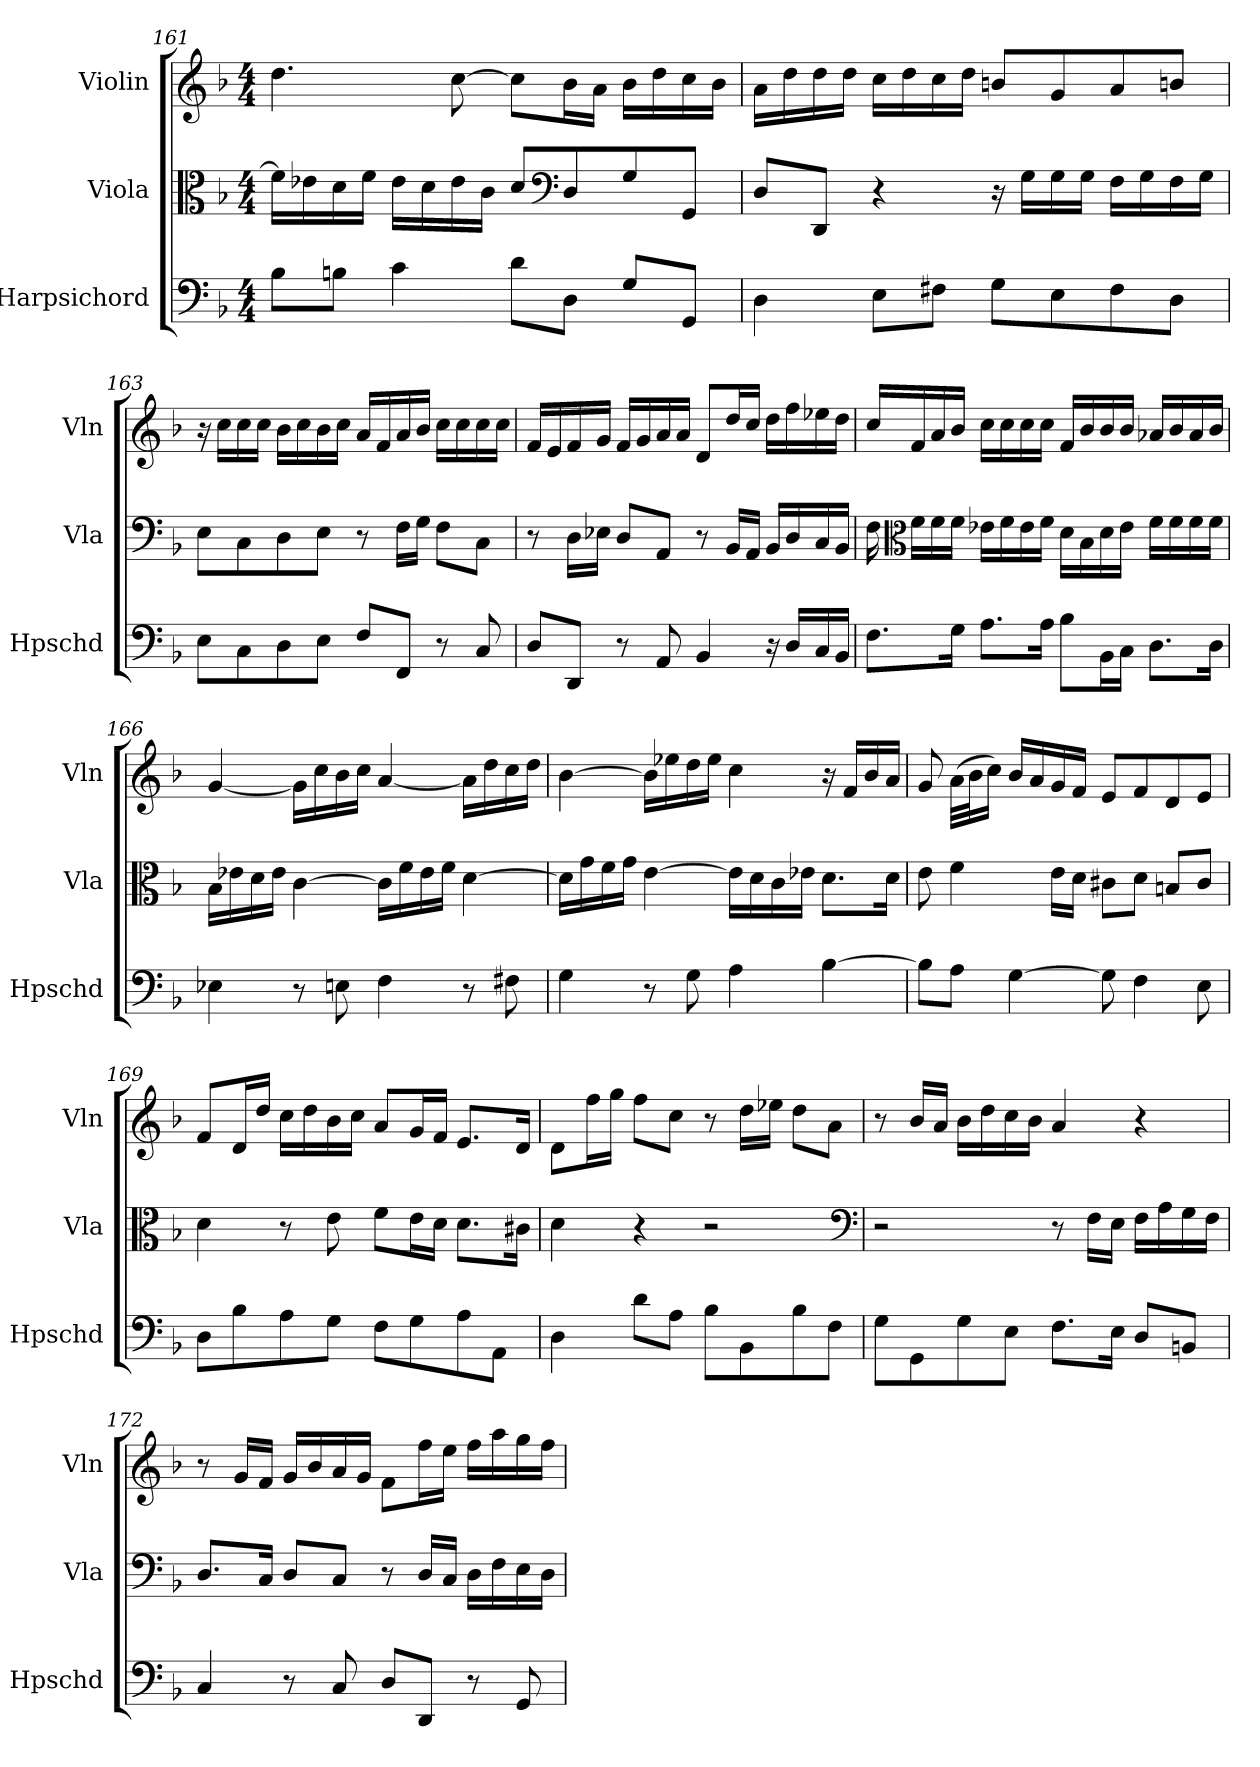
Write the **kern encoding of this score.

**kern	**kern	**kern
*part3	*part2	*part1
*staff3	*staff2	*staff1
*I"Harpsichord	*I"Viola	*I"Violin
*I'Hpschd	*I'Vla	*I'Vln
*clefF4	*clefC3	*clefG2
*k[b-]	*k[b-]	*k[b-]
*M4/4	*M4/4	*M4/4
=161	=161	=161
8B-\L	16f\LL]	4.dd\
.	16e-X\	.
8Bn\J	16d\	.
.	16f\JJ	.
4c\	16e-\LL	.
.	16d\	.
.	16e-\	[8cc\
.	16c\JJ	.
8d\L	8d/L	8cc\L]
*	*clefF4	*
8D\J	8D/	16b-\L
.	.	16a\JJ
8G/L	8G/	16b-\LL
.	.	16dd\
8GG/J	8GG/J	16cc\
.	.	16b-\JJ
=162	=162	=162
4D\	8D/L	16a\LL
.	.	16dd\
.	8DD/J	16dd\
.	.	16dd\JJ
8E\L	4r	16cc\LL
.	.	16dd\
8F#X\J	.	16cc\
.	.	16dd\JJ
8G\L	16r	8bn/L
.	16G\LL	.
8E\	16G\	8g/
.	16G\JJ	.
8F#\	16F\LL	8a/
.	16G\	.
8D\J	16F\	8bn/J
.	16G\JJ	.
=163	=163	=163
8E\L	8E\L	16r
.	.	16cc\LL
8C\	8C\	16cc\
.	.	16cc\JJ
8D\	8D\	16b-\LL
.	.	16cc\
8E\J	8E\J	16b-\
.	.	16cc\JJ
8F/L	8r	16a/LL
.	.	16f/
8FF/J	16F\LL	16a/
.	16G\JJ	16b-/JJ
8r	8F\L	16cc\LL
.	.	16cc\
8C/	8C\J	16cc\
.	.	16cc\JJ
=164	=164	=164
8D/L	8r	16f/LL
.	.	16e/
8DD/J	16D\LL	16f/
.	16E-X\JJ	16g/JJ
8r	8D/L	16f/LL
.	.	16g/
8AA/	8AA/J	16a/
.	.	16a/JJ
4BB-/	8r	8d/L
.	16BB-/LL	16dd/L
.	16AA/JJ	16cc/JJ
16r	16BB-/LL	16dd\LL
16D/LL	16D/	16ff\
16C/	16C/	16ee-X\
16BB-/JJ	16BB-/JJ	16dd\JJ
=165	=165	=165
8.F\L	16F\	16cc/LL
*	*clefC3	*
.	16f\LL	16f/
.	16f\	16a/
16G\Jk	16f\JJ	16b-/JJ
8.A\L	16e-X\LL	16cc\LL
.	16f\	16cc\
.	16e-\	16cc\
16A\Jk	16f\JJ	16cc\JJ
8B-\L	16d\LL	16f/LL
.	16B-\	16b-/
16BB-\L	16d\	16b-/
16C\JJ	16e-\JJ	16b-/JJ
8.D\L	16f\LL	16a-X/LL
.	16f\	16b-/
.	16f\	16a-/
16D\Jk	16f\JJ	16b-/JJ
=166	=166	=166
4E-X\	16B-\LL	[4g/
.	16e-X\	.
.	16d\	.
.	16e-\JJ	.
8r	[4c\	16g\LL]
.	.	16cc\
8En\	.	16b-\
.	.	16cc\JJ
4F\	16c\LL]	[4a/
.	16f\	.
.	16e-\	.
.	16f\JJ	.
8r	[4d\	16a\LL]
.	.	16dd\
8F#X\	.	16cc\
.	.	16dd\JJ
=167	=167	=167
4G\	16d\LL]	[4b-\
.	16g\	.
.	16f\	.
.	16g\JJ	.
8r	[4e\	16b-\LL]
.	.	16ee-X\
8G\	.	16dd\
.	.	16ee-\JJ
4A\	16e\LL]	4cc\
.	16d\	.
.	16c\	.
.	16e-X\JJ	.
[4B-\	8.d\L	16r
.	.	16f/LL
.	.	16b-/
.	16d\Jk	16a/JJ
=168	=168	=168
8B-\L]	8e\	8g/
8A\J	4f\	(32a\LLL
.	.	32b-\J
.	.	16cc\JJ)
[4G\	.	16b-/LL
.	.	16a/
.	16e\LL	16g/
.	16d\JJ	16f/JJ
8G\]	8c#X\L	8e/L
4F\	8d\J	8f/
.	8Bn/L	8d/
8E\	8c#/J	8e/J
=169	=169	=169
8D\L	4d\	8f/L
8B-\	.	16d/L
.	.	16dd/JJ
8A\	8r	16cc\LL
.	.	16dd\
8G\J	8e\	16b-\
.	.	16cc\JJ
8F\L	8f\L	8a/L
8G\	16e\L	16g/L
.	16d\JJ	16f/JJ
8A\	8.d\L	8.e/L
8AA\J	.	.
.	16c#X\Jk	16d/Jk
=170	=170	=170
4D\	4d\	8d\L
.	.	16ff\L
.	.	16gg\JJ
8d\L	4r	8ff\L
8A\J	.	8cc\J
8B-\L	2r	8r
8BB-\	.	16dd\LL
.	.	16ee-X\JJ
8B-\	.	8dd\L
8F\J	.	8a\J
*	*clefF4	*
=171	=171	=171
8G\L	2r	8r
8GG\	.	16b-/LL
.	.	16a/JJ
8G\	.	16b-\LL
.	.	16dd\
8E\J	.	16cc\
.	.	16b-\JJ
8.F\L	8r	4a/
.	16F\LL	.
16E\Jk	16E\JJ	.
8D/L	16F\LL	4r
.	16A\	.
8BBn/J	16G\	.
.	16F\JJ	.
=172	=172	=172
4C/	8.D/L	8r
.	.	16g/LL
.	16C/Jk	16f/JJ
8r	8D/L	16g/LL
.	.	16b-/
8C/	8C/J	16a/
.	.	16g/JJ
8D/L	8r	8f\L
8DD/J	16D/LL	16ff\L
.	16C/JJ	16ee\JJ
8r	16D\LL	16ff\LL
.	16F\	16aa\
8GG/	16E\	16gg\
.	16D\JJ	16ff\JJ
=	=	=
*-	*-	*-
